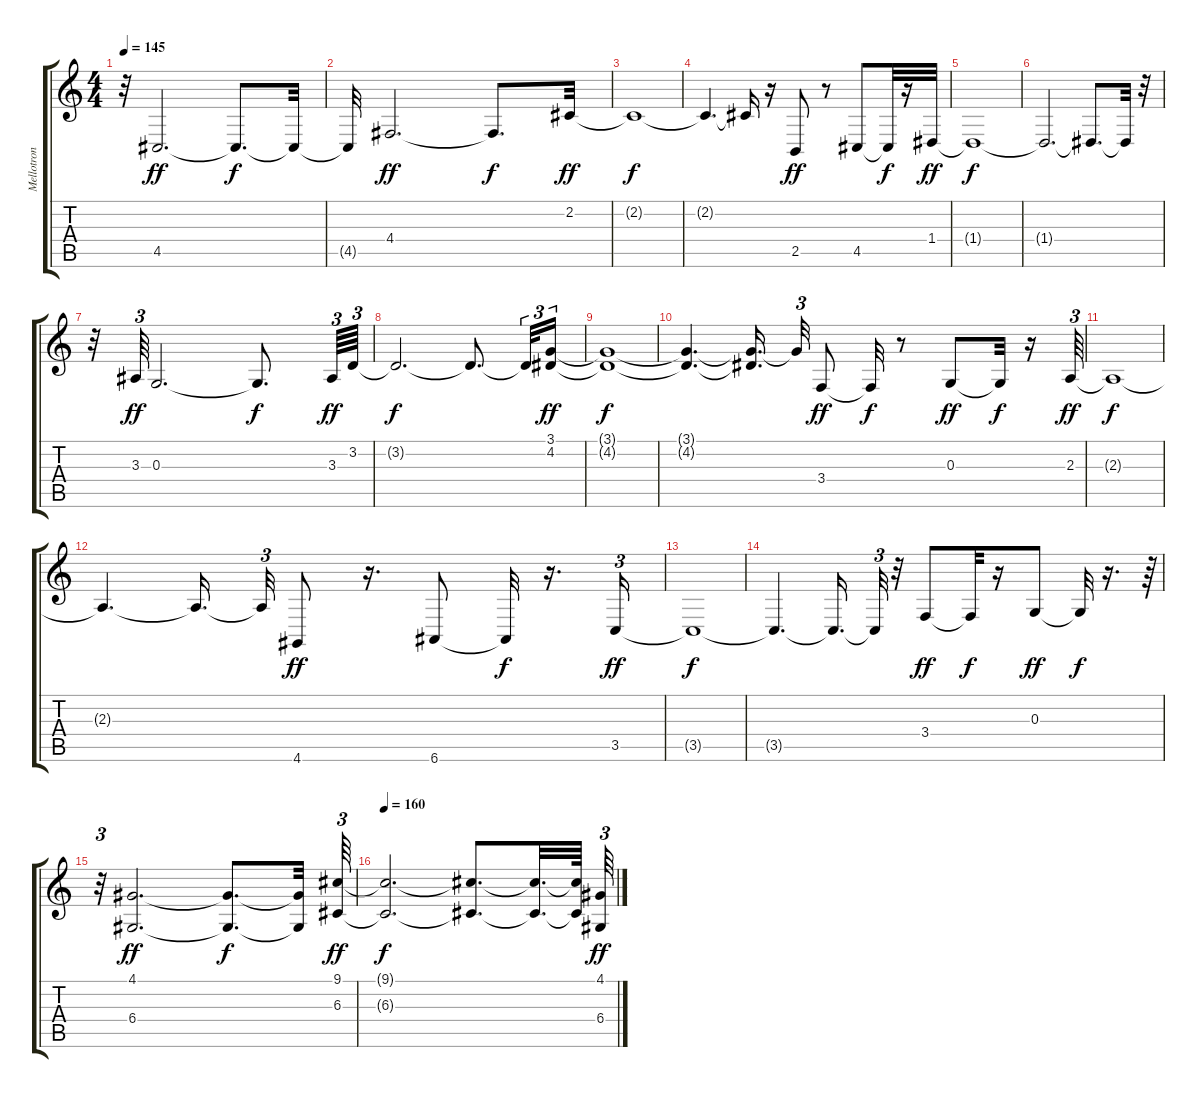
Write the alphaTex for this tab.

\track ("Mellotron (strings)" "Mellotron ") {instrument stringensemble1}
\staff {score tabs}
\tuning (E4 B3 G3 D3 A2 E2) {hide}
\ts (4 4)
\tempo 145
\clef g2
\ks c
r.32{dy f} 4.5.2{d dy ff} 4.5{t}.8{d dy f} 4.5{t}.32 |
4.5{t}.32 4.4.2{d dy ff} 4.4{t}.8{d dy f} 2.2.32{dy ff} |
2.2{t}.1{dy f} |
2.2{t}.4{d} 2.2{t}.16 r.16 2.5.8{dy ff} r.8 4.5.8 4.5{t}.32{dy f} r.16 1.4.32{dy ff} |
1.4{t}.1{dy f} |
1.4{t}.2{d} 1.4{t}.8{d} 1.4{t}.32 r.32 |
r.32 3.3.64{tu (3 2) dy ff} 0.3.2{d} 0.3{t}.8{d dy f} 3.3.64{tu (3 2) dy ff} 3.2.64{tu (3 2)} |
3.2{t}.2{d dy f} 3.2{t}.8{d} 3.2{t}.32{tu (3 2)} (3.1 4.2).16{tu (3 2) dy ff} |
(3.1{t} 4.2{t}).1{dy f} |
(3.1{t} 4.2{t}).4{d} (3.1{t} 4.2{t}).16{d beam splitsecondary} 3.1{t}.32{tu (3 2)} 3.4.8{dy ff} 3.4{t}.32{dy f} r.8 0.3.8{dy ff} 0.3{t}.32{dy f} r.16 2.3.64{tu (3 2) dy ff} |
2.3{t}.1{dy f} |
2.3{t}.4{d} 2.3{t}.16{d beam splitsecondary} 2.3{t}.32{tu (3 2)} 4.6.8{dy ff} r.16{d} 6.6.8 6.6{t}.32{dy f} r.16{d} 3.5.16{tu (3 2) dy ff} |
3.5{t}.1{dy f} |
3.5{t}.4{d} 3.5{t}.16{d} 3.5{t}.32{tu (3 2)} r.32 3.4.8{dy ff} 3.4{t}.32{dy f} r.16 0.3.8{dy ff} 0.3{t}.32{dy f} r.16{d} r.64{tu (3 2)} |
r.32{tu (3 2)} (4.1 6.4).2{d dy ff} (4.1{t} 6.4{t}).8{d dy f} (4.1{t} 6.4{t}).32 (9.1 6.3).64{tu (3 2) dy ff} |
\tempo 160
(9.1{t} 6.3{t}).2{d dy f} (9.1{t} 6.3{t}).8{d} (9.1{t} 6.3{t}).32{d} (9.1{t} 6.3{t}).64 (4.1 6.4).64{tu (3 2) dy ff}
